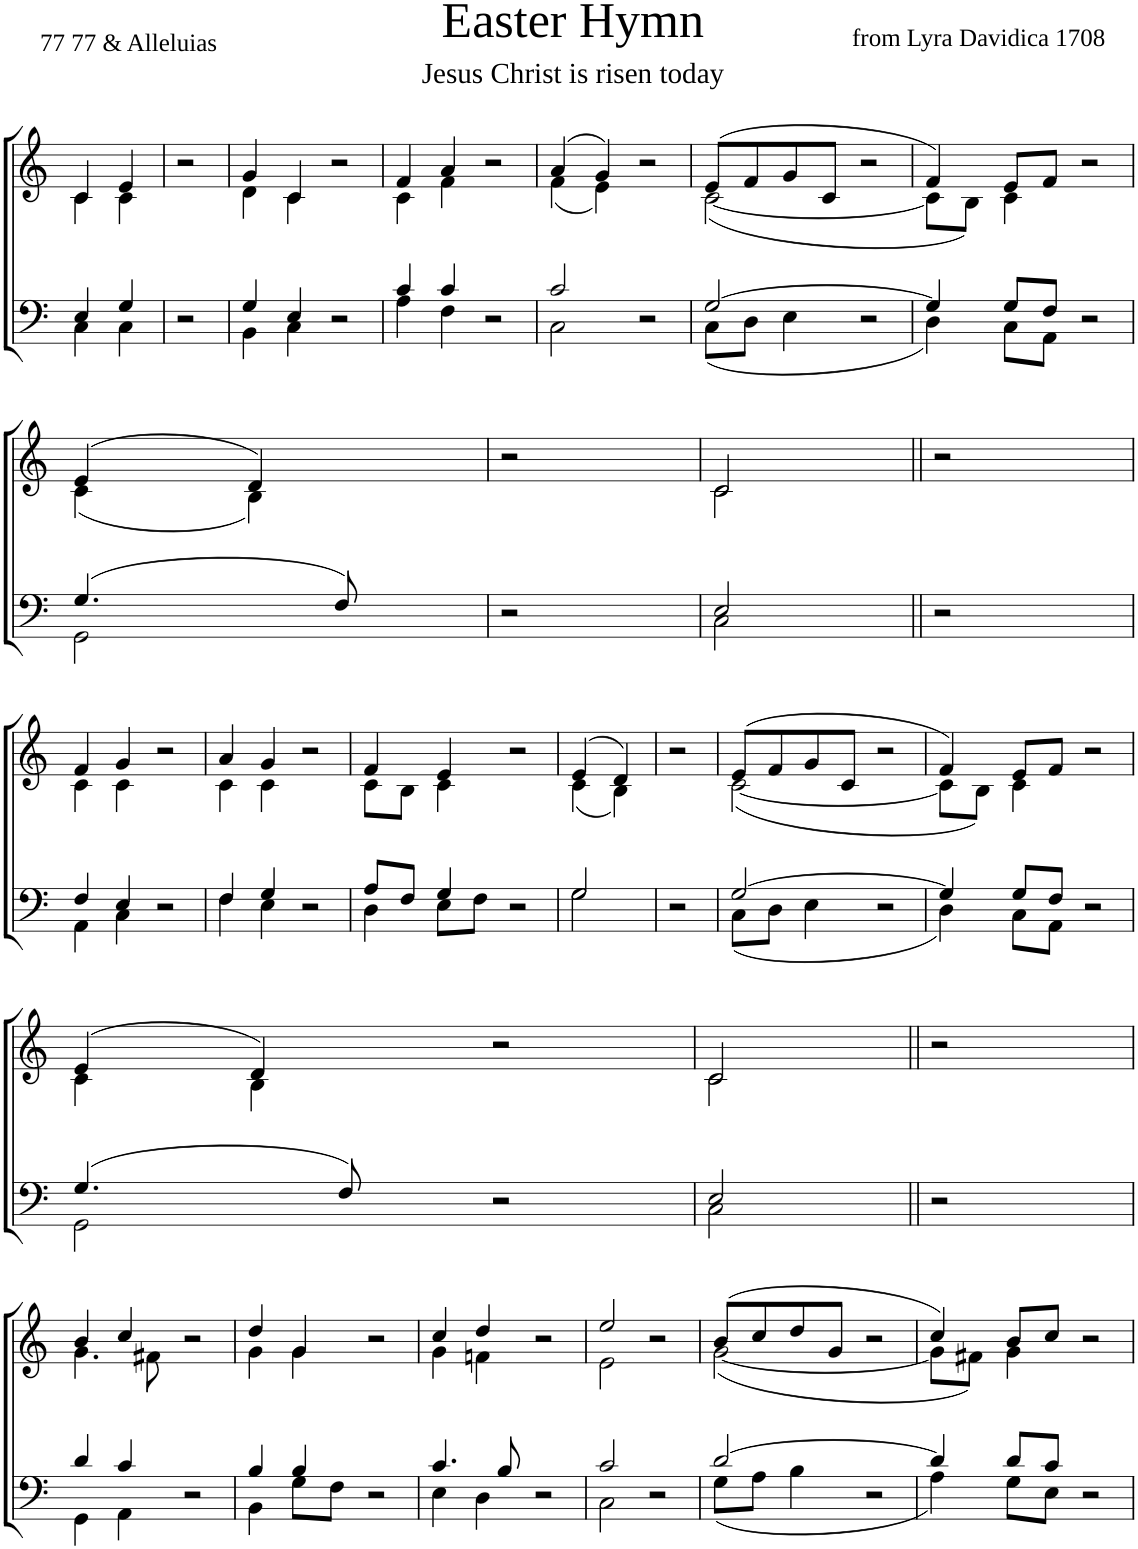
**kern	**kern
*part1	*part1
*staff2	*staff1
*I"Piano	*
*clefF4	*clefG2
*k[]	*k[]
=1	=1
*^	*^
4E/	4C\	4c/	4c\
4G/	4C\	4e/	4c\
2r	2ryy	2r	2ryy
=2	=2	=2	=2
4G/	4BB\	4g/	4d\
4E/	4C\	4c/	4c\
2r	2ryy	2r	2ryy
=3	=3	=3	=3
4c/	4A\	4f/	4c\
4c/	4F\	4a/	4f\
2r	2ryy	2r	2ryy
=4	=4	=4	=4
2c/	2C\	(4a/	(4f\
.	.	4g/)	4e\)
2r	2ryy	2r	2ryy
=5	=5	=5	=5
[2G/	8C\L	(8e/L	([2c\
.	8D\J	8f/	.
.	4E\	8g/	.
.	.	8c/J	.
2r	2ryy	2r	2ryy
=6	=6	=6	=6
4G/]	4D\	4f/)	8c\L]
.	.	.	8B\J)
8G/L	8C\L	8e/L	4c\
8F/J	8AA\J	8f/J	.
2r	2ryy	2r	2ryy
!!LO:LB:g=z	!!
=7	=7	=7	=7
4.G/	2GG\	(4e/	(4c\
.	.	4d/)	4B\)
8F/	.	.	.
2r	2ryy	2r	2ryy
=8||	=8||	=8||	=8||
2E/	2C\	2c/	2c\
2r	2ryy	2r	2ryy
!!LO:LB:g=z	!!
=9	=9	=9	=9
4F/	4AA\	4f/	4c\
4E/	4C\	4g/	4c\
2r	2ryy	2r	2ryy
=10	=10	=10	=10
4F/	4F\	4a/	4c\
4G/	4E\	4g/	4c\
2r	2ryy	2r	2ryy
=11	=11	=11	=11
8A/L	4D\	4f/	8c\L
8F/J	.	.	8B\J
4G/	8E\L	4e/	4c\
.	8F\J	.	.
2r	2ryy	2r	2ryy
=12	=12	=12	=12
2G/	2G\	(4e/	(4c\
.	.	4d/)	4B\)
2r	2ryy	2r	2ryy
=13	=13	=13	=13
[2G/	8C\L	(8e/L	([2c\
.	8D\J	8f/	.
.	4E\	8g/	.
.	.	8c/J	.
2r	2ryy	2r	2ryy
=14	=14	=14	=14
4G/]	4D\	4f/)	8c\L]
.	.	.	8B\J)
8G/L	8C\L	8e/L	4c\
8F/J	8AA\J	8f/J	.
2r	2ryy	2r	2ryy
!!LO:LB:g=z	!!
=15	=15	=15	=15
4.G/	2GG\	(4e/	4c\
.	.	4d/)	4B\
8F/	.	.	.
2r	2ryy	2r	2ryy
=16||	=16||	=16||	=16||
2E/	2C\	2c/	2c\
2r	2ryy	2r	2ryy
!!LO:LB:g=z	!!
=17	=17	=17	=17
4d/	4GG\	4b/	4.g\
4c/	4AA\	4cc/	.
.	.	.	8f#X\
2r	2ryy	2r	2ryy
=18	=18	=18	=18
4B/	4BB\	4dd/	4g\
4B/	8G\L	4g/	4g\
.	8F\J	.	.
2r	2ryy	2r	2ryy
=19	=19	=19	=19
4.c/	4E\	4cc/	4g\
.	4D\	4dd/	4fn\
8B/	.	.	.
2r	2ryy	2r	2ryy
=20	=20	=20	=20
2c/	2C\	2ee/	2e\
2r	2ryy	2r	2ryy
=21	=21	=21	=21
[2d/	8G\L	(8b/L	([2g\
.	8A\J	8cc/	.
.	4B\	8dd/	.
.	.	8g/J	.
2r	2ryy	2r	2ryy
=22	=22	=22	=22
4d/]	4A\	4cc/)	8g\L]
.	.	.	8f#X\J)
8d/L	8G\L	8b/L	4g\
8c/J	8E\J	8cc/J	.
2r	2ryy	2r	2ryy
*v	*v	*	*
*	*v	*v
=	=
*-	*-
